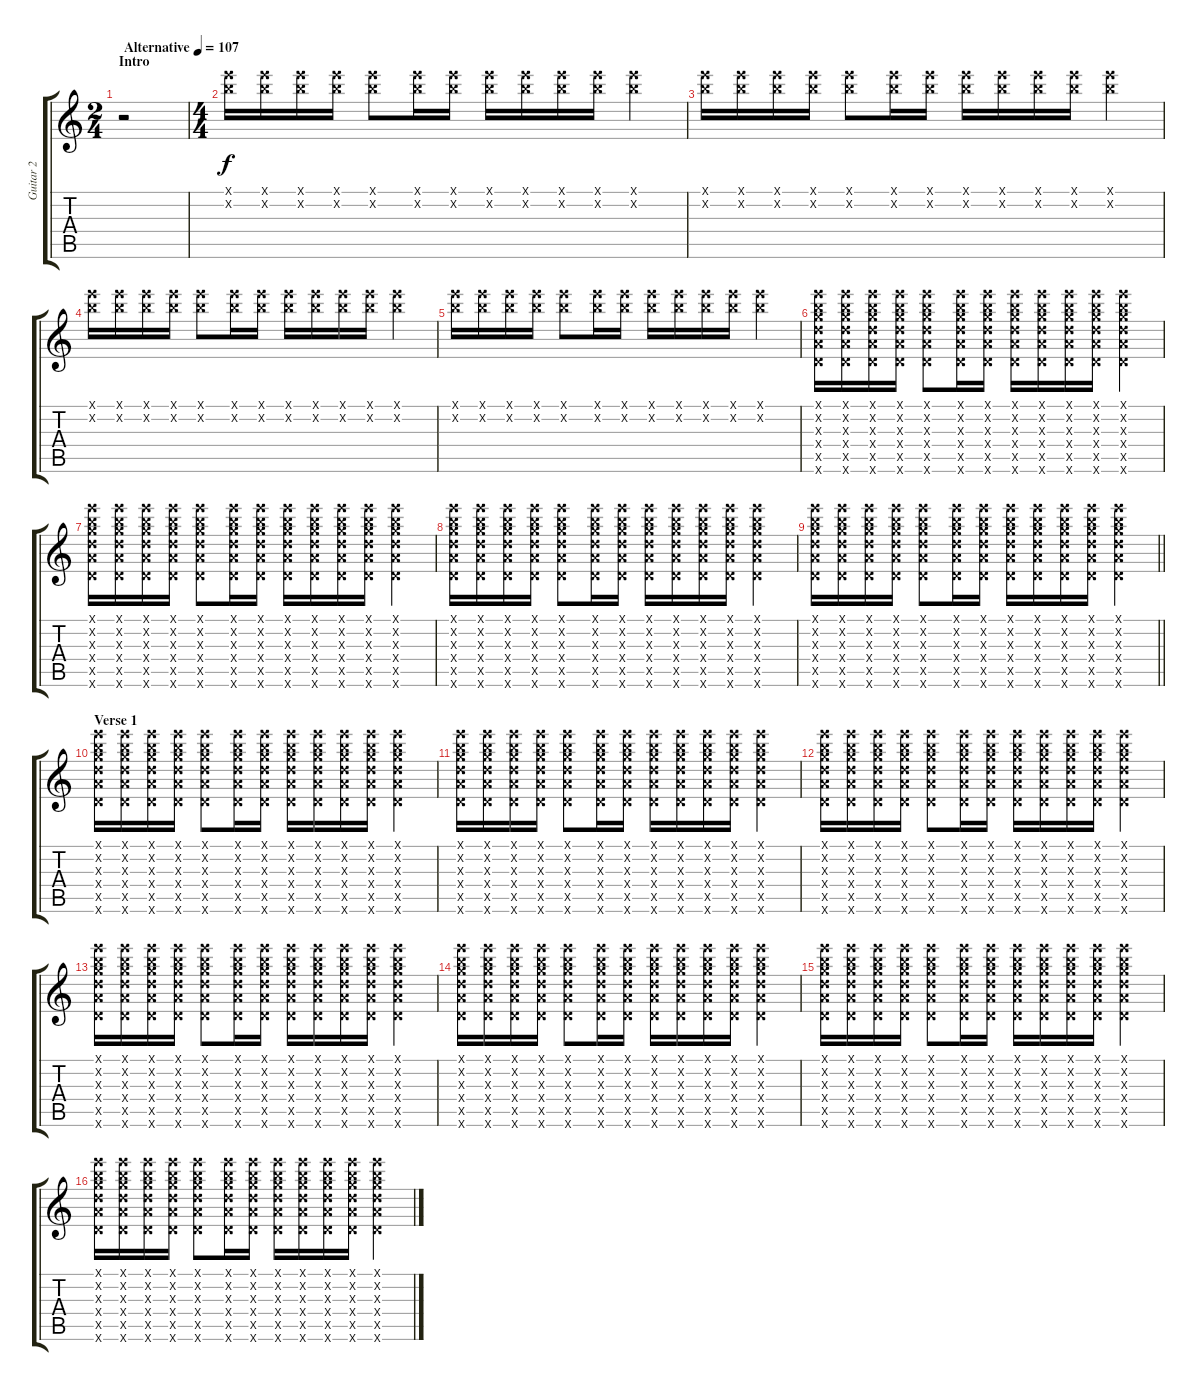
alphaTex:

\track ("Guitar 2" "Guitar 2") {instrument acousticguitarsteel}
\staff {score tabs}
\tuning (E4 B3 G3 D3 A2 D2) {hide}
\ts (2 4)
\section ("" "Intro")
\tempo (107 "Alternative")
\clef g2
\ks c
r.2{dy f instrument acousticguitarsteel} |
\ts (4 4)
(12.1{x} 12.2{x}).16 (12.1{x} 12.2{x}).16 (12.1{x} 12.2{x}).16 (12.1{x} 12.2{x}).16 (12.1{x} 12.2{x}).8 (12.1{x} 12.2{x}).16 (12.1{x} 12.2{x}).16 (12.1{x} 12.2{x}).16 (12.1{x} 12.2{x}).16 (12.1{x} 12.2{x}).16 (12.1{x} 12.2{x}).16 (12.1{x} 12.2{x}).4 |
(12.1{x} 12.2{x}).16 (12.1{x} 12.2{x}).16 (12.1{x} 12.2{x}).16 (12.1{x} 12.2{x}).16 (12.1{x} 12.2{x}).8 (12.1{x} 12.2{x}).16 (12.1{x} 12.2{x}).16 (12.1{x} 12.2{x}).16 (12.1{x} 12.2{x}).16 (12.1{x} 12.2{x}).16 (12.1{x} 12.2{x}).16 (12.1{x} 12.2{x}).4 |
(12.1{x} 12.2{x}).16 (12.1{x} 12.2{x}).16 (12.1{x} 12.2{x}).16 (12.1{x} 12.2{x}).16 (12.1{x} 12.2{x}).8 (12.1{x} 12.2{x}).16 (12.1{x} 12.2{x}).16 (12.1{x} 12.2{x}).16 (12.1{x} 12.2{x}).16 (12.1{x} 12.2{x}).16 (12.1{x} 12.2{x}).16 (12.1{x} 12.2{x}).4 |
(12.1{x} 12.2{x}).16 (12.1{x} 12.2{x}).16 (12.1{x} 12.2{x}).16 (12.1{x} 12.2{x}).16 (12.1{x} 12.2{x}).8 (12.1{x} 12.2{x}).16 (12.1{x} 12.2{x}).16 (12.1{x} 12.2{x}).16 (12.1{x} 12.2{x}).16 (12.1{x} 12.2{x}).16 (12.1{x} 12.2{x}).16 (12.1{x} 12.2{x}).4 |
(12.1{x} 12.2{x} 12.3{x} 12.4{x} 12.5{x} 12.6{x}).16 (12.1{x} 12.2{x} 12.3{x} 12.4{x} 12.5{x} 12.6{x}).16 (12.1{x} 12.2{x} 12.3{x} 12.4{x} 12.5{x} 12.6{x}).16 (12.1{x} 12.2{x} 12.3{x} 12.4{x} 12.5{x} 12.6{x}).16 (12.1{x} 12.2{x} 12.3{x} 12.4{x} 12.5{x} 12.6{x}).8 (12.1{x} 12.2{x} 12.3{x} 12.4{x} 12.5{x} 12.6{x}).16 (12.1{x} 12.2{x} 12.3{x} 12.4{x} 12.5{x} 12.6{x}).16 (12.1{x} 12.2{x} 12.3{x} 12.4{x} 12.5{x} 12.6{x}).16 (12.1{x} 12.2{x} 12.3{x} 12.4{x} 12.5{x} 12.6{x}).16 (12.1{x} 12.2{x} 12.3{x} 12.4{x} 12.5{x} 12.6{x}).16 (12.1{x} 12.2{x} 12.3{x} 12.4{x} 12.5{x} 12.6{x}).16 (12.1{x} 12.2{x} 12.3{x} 12.4{x} 12.5{x} 12.6{x}).4 |
(12.1{x} 12.2{x} 12.3{x} 12.4{x} 12.5{x} 12.6{x}).16 (12.1{x} 12.2{x} 12.3{x} 12.4{x} 12.5{x} 12.6{x}).16 (12.1{x} 12.2{x} 12.3{x} 12.4{x} 12.5{x} 12.6{x}).16 (12.1{x} 12.2{x} 12.3{x} 12.4{x} 12.5{x} 12.6{x}).16 (12.1{x} 12.2{x} 12.3{x} 12.4{x} 12.5{x} 12.6{x}).8 (12.1{x} 12.2{x} 12.3{x} 12.4{x} 12.5{x} 12.6{x}).16 (12.1{x} 12.2{x} 12.3{x} 12.4{x} 12.5{x} 12.6{x}).16 (12.1{x} 12.2{x} 12.3{x} 12.4{x} 12.5{x} 12.6{x}).16 (12.1{x} 12.2{x} 12.3{x} 12.4{x} 12.5{x} 12.6{x}).16 (12.1{x} 12.2{x} 12.3{x} 12.4{x} 12.5{x} 12.6{x}).16 (12.1{x} 12.2{x} 12.3{x} 12.4{x} 12.5{x} 12.6{x}).16 (12.1{x} 12.2{x} 12.3{x} 12.4{x} 12.5{x} 12.6{x}).4 |
(12.1{x} 12.2{x} 12.3{x} 12.4{x} 12.5{x} 12.6{x}).16 (12.1{x} 12.2{x} 12.3{x} 12.4{x} 12.5{x} 12.6{x}).16 (12.1{x} 12.2{x} 12.3{x} 12.4{x} 12.5{x} 12.6{x}).16 (12.1{x} 12.2{x} 12.3{x} 12.4{x} 12.5{x} 12.6{x}).16 (12.1{x} 12.2{x} 12.3{x} 12.4{x} 12.5{x} 12.6{x}).8 (12.1{x} 12.2{x} 12.3{x} 12.4{x} 12.5{x} 12.6{x}).16 (12.1{x} 12.2{x} 12.3{x} 12.4{x} 12.5{x} 12.6{x}).16 (12.1{x} 12.2{x} 12.3{x} 12.4{x} 12.5{x} 12.6{x}).16 (12.1{x} 12.2{x} 12.3{x} 12.4{x} 12.5{x} 12.6{x}).16 (12.1{x} 12.2{x} 12.3{x} 12.4{x} 12.5{x} 12.6{x}).16 (12.1{x} 12.2{x} 12.3{x} 12.4{x} 12.5{x} 12.6{x}).16 (12.1{x} 12.2{x} 12.3{x} 12.4{x} 12.5{x} 12.6{x}).4 |
\barLineRight lightlight
(12.1{x} 12.2{x} 12.3{x} 12.4{x} 12.5{x} 12.6{x}).16 (12.1{x} 12.2{x} 12.3{x} 12.4{x} 12.5{x} 12.6{x}).16 (12.1{x} 12.2{x} 12.3{x} 12.4{x} 12.5{x} 12.6{x}).16 (12.1{x} 12.2{x} 12.3{x} 12.4{x} 12.5{x} 12.6{x}).16 (12.1{x} 12.2{x} 12.3{x} 12.4{x} 12.5{x} 12.6{x}).8 (12.1{x} 12.2{x} 12.3{x} 12.4{x} 12.5{x} 12.6{x}).16 (12.1{x} 12.2{x} 12.3{x} 12.4{x} 12.5{x} 12.6{x}).16 (12.1{x} 12.2{x} 12.3{x} 12.4{x} 12.5{x} 12.6{x}).16 (12.1{x} 12.2{x} 12.3{x} 12.4{x} 12.5{x} 12.6{x}).16 (12.1{x} 12.2{x} 12.3{x} 12.4{x} 12.5{x} 12.6{x}).16 (12.1{x} 12.2{x} 12.3{x} 12.4{x} 12.5{x} 12.6{x}).16 (12.1{x} 12.2{x} 12.3{x} 12.4{x} 12.5{x} 12.6{x}).4 |
\section ("" "Verse 1")
(12.1{x} 12.2{x} 12.3{x} 12.4{x} 12.5{x} 12.6{x}).16 (12.1{x} 12.2{x} 12.3{x} 12.4{x} 12.5{x} 12.6{x}).16 (12.1{x} 12.2{x} 12.3{x} 12.4{x} 12.5{x} 12.6{x}).16 (12.1{x} 12.2{x} 12.3{x} 12.4{x} 12.5{x} 12.6{x}).16 (12.1{x} 12.2{x} 12.3{x} 12.4{x} 12.5{x} 12.6{x}).8 (12.1{x} 12.2{x} 12.3{x} 12.4{x} 12.5{x} 12.6{x}).16 (12.1{x} 12.2{x} 12.3{x} 12.4{x} 12.5{x} 12.6{x}).16 (12.1{x} 12.2{x} 12.3{x} 12.4{x} 12.5{x} 12.6{x}).16 (12.1{x} 12.2{x} 12.3{x} 12.4{x} 12.5{x} 12.6{x}).16 (12.1{x} 12.2{x} 12.3{x} 12.4{x} 12.5{x} 12.6{x}).16 (12.1{x} 12.2{x} 12.3{x} 12.4{x} 12.5{x} 12.6{x}).16 (12.1{x} 12.2{x} 12.3{x} 12.4{x} 12.5{x} 12.6{x}).4 |
(12.1{x} 12.2{x} 12.3{x} 12.4{x} 12.5{x} 12.6{x}).16 (12.1{x} 12.2{x} 12.3{x} 12.4{x} 12.5{x} 12.6{x}).16 (12.1{x} 12.2{x} 12.3{x} 12.4{x} 12.5{x} 12.6{x}).16 (12.1{x} 12.2{x} 12.3{x} 12.4{x} 12.5{x} 12.6{x}).16 (12.1{x} 12.2{x} 12.3{x} 12.4{x} 12.5{x} 12.6{x}).8 (12.1{x} 12.2{x} 12.3{x} 12.4{x} 12.5{x} 12.6{x}).16 (12.1{x} 12.2{x} 12.3{x} 12.4{x} 12.5{x} 12.6{x}).16 (12.1{x} 12.2{x} 12.3{x} 12.4{x} 12.5{x} 12.6{x}).16 (12.1{x} 12.2{x} 12.3{x} 12.4{x} 12.5{x} 12.6{x}).16 (12.1{x} 12.2{x} 12.3{x} 12.4{x} 12.5{x} 12.6{x}).16 (12.1{x} 12.2{x} 12.3{x} 12.4{x} 12.5{x} 12.6{x}).16 (12.1{x} 12.2{x} 12.3{x} 12.4{x} 12.5{x} 12.6{x}).4 |
(12.1{x} 12.2{x} 12.3{x} 12.4{x} 12.5{x} 12.6{x}).16 (12.1{x} 12.2{x} 12.3{x} 12.4{x} 12.5{x} 12.6{x}).16 (12.1{x} 12.2{x} 12.3{x} 12.4{x} 12.5{x} 12.6{x}).16 (12.1{x} 12.2{x} 12.3{x} 12.4{x} 12.5{x} 12.6{x}).16 (12.1{x} 12.2{x} 12.3{x} 12.4{x} 12.5{x} 12.6{x}).8 (12.1{x} 12.2{x} 12.3{x} 12.4{x} 12.5{x} 12.6{x}).16 (12.1{x} 12.2{x} 12.3{x} 12.4{x} 12.5{x} 12.6{x}).16 (12.1{x} 12.2{x} 12.3{x} 12.4{x} 12.5{x} 12.6{x}).16 (12.1{x} 12.2{x} 12.3{x} 12.4{x} 12.5{x} 12.6{x}).16 (12.1{x} 12.2{x} 12.3{x} 12.4{x} 12.5{x} 12.6{x}).16 (12.1{x} 12.2{x} 12.3{x} 12.4{x} 12.5{x} 12.6{x}).16 (12.1{x} 12.2{x} 12.3{x} 12.4{x} 12.5{x} 12.6{x}).4 |
(12.1{x} 12.2{x} 12.3{x} 12.4{x} 12.5{x} 12.6{x}).16 (12.1{x} 12.2{x} 12.3{x} 12.4{x} 12.5{x} 12.6{x}).16 (12.1{x} 12.2{x} 12.3{x} 12.4{x} 12.5{x} 12.6{x}).16 (12.1{x} 12.2{x} 12.3{x} 12.4{x} 12.5{x} 12.6{x}).16 (12.1{x} 12.2{x} 12.3{x} 12.4{x} 12.5{x} 12.6{x}).8 (12.1{x} 12.2{x} 12.3{x} 12.4{x} 12.5{x} 12.6{x}).16 (12.1{x} 12.2{x} 12.3{x} 12.4{x} 12.5{x} 12.6{x}).16 (12.1{x} 12.2{x} 12.3{x} 12.4{x} 12.5{x} 12.6{x}).16 (12.1{x} 12.2{x} 12.3{x} 12.4{x} 12.5{x} 12.6{x}).16 (12.1{x} 12.2{x} 12.3{x} 12.4{x} 12.5{x} 12.6{x}).16 (12.1{x} 12.2{x} 12.3{x} 12.4{x} 12.5{x} 12.6{x}).16 (12.1{x} 12.2{x} 12.3{x} 12.4{x} 12.5{x} 12.6{x}).4 |
(12.1{x} 12.2{x} 12.3{x} 12.4{x} 12.5{x} 12.6{x}).16 (12.1{x} 12.2{x} 12.3{x} 12.4{x} 12.5{x} 12.6{x}).16 (12.1{x} 12.2{x} 12.3{x} 12.4{x} 12.5{x} 12.6{x}).16 (12.1{x} 12.2{x} 12.3{x} 12.4{x} 12.5{x} 12.6{x}).16 (12.1{x} 12.2{x} 12.3{x} 12.4{x} 12.5{x} 12.6{x}).8 (12.1{x} 12.2{x} 12.3{x} 12.4{x} 12.5{x} 12.6{x}).16 (12.1{x} 12.2{x} 12.3{x} 12.4{x} 12.5{x} 12.6{x}).16 (12.1{x} 12.2{x} 12.3{x} 12.4{x} 12.5{x} 12.6{x}).16 (12.1{x} 12.2{x} 12.3{x} 12.4{x} 12.5{x} 12.6{x}).16 (12.1{x} 12.2{x} 12.3{x} 12.4{x} 12.5{x} 12.6{x}).16 (12.1{x} 12.2{x} 12.3{x} 12.4{x} 12.5{x} 12.6{x}).16 (12.1{x} 12.2{x} 12.3{x} 12.4{x} 12.5{x} 12.6{x}).4 |
(12.1{x} 12.2{x} 12.3{x} 12.4{x} 12.5{x} 12.6{x}).16 (12.1{x} 12.2{x} 12.3{x} 12.4{x} 12.5{x} 12.6{x}).16 (12.1{x} 12.2{x} 12.3{x} 12.4{x} 12.5{x} 12.6{x}).16 (12.1{x} 12.2{x} 12.3{x} 12.4{x} 12.5{x} 12.6{x}).16 (12.1{x} 12.2{x} 12.3{x} 12.4{x} 12.5{x} 12.6{x}).8 (12.1{x} 12.2{x} 12.3{x} 12.4{x} 12.5{x} 12.6{x}).16 (12.1{x} 12.2{x} 12.3{x} 12.4{x} 12.5{x} 12.6{x}).16 (12.1{x} 12.2{x} 12.3{x} 12.4{x} 12.5{x} 12.6{x}).16 (12.1{x} 12.2{x} 12.3{x} 12.4{x} 12.5{x} 12.6{x}).16 (12.1{x} 12.2{x} 12.3{x} 12.4{x} 12.5{x} 12.6{x}).16 (12.1{x} 12.2{x} 12.3{x} 12.4{x} 12.5{x} 12.6{x}).16 (12.1{x} 12.2{x} 12.3{x} 12.4{x} 12.5{x} 12.6{x}).4 |
(12.1{x} 12.2{x} 12.3{x} 12.4{x} 12.5{x} 12.6{x}).16 (12.1{x} 12.2{x} 12.3{x} 12.4{x} 12.5{x} 12.6{x}).16 (12.1{x} 12.2{x} 12.3{x} 12.4{x} 12.5{x} 12.6{x}).16 (12.1{x} 12.2{x} 12.3{x} 12.4{x} 12.5{x} 12.6{x}).16 (12.1{x} 12.2{x} 12.3{x} 12.4{x} 12.5{x} 12.6{x}).8 (12.1{x} 12.2{x} 12.3{x} 12.4{x} 12.5{x} 12.6{x}).16 (12.1{x} 12.2{x} 12.3{x} 12.4{x} 12.5{x} 12.6{x}).16 (12.1{x} 12.2{x} 12.3{x} 12.4{x} 12.5{x} 12.6{x}).16 (12.1{x} 12.2{x} 12.3{x} 12.4{x} 12.5{x} 12.6{x}).16 (12.1{x} 12.2{x} 12.3{x} 12.4{x} 12.5{x} 12.6{x}).16 (12.1{x} 12.2{x} 12.3{x} 12.4{x} 12.5{x} 12.6{x}).16 (12.1{x} 12.2{x} 12.3{x} 12.4{x} 12.5{x} 12.6{x}).4
